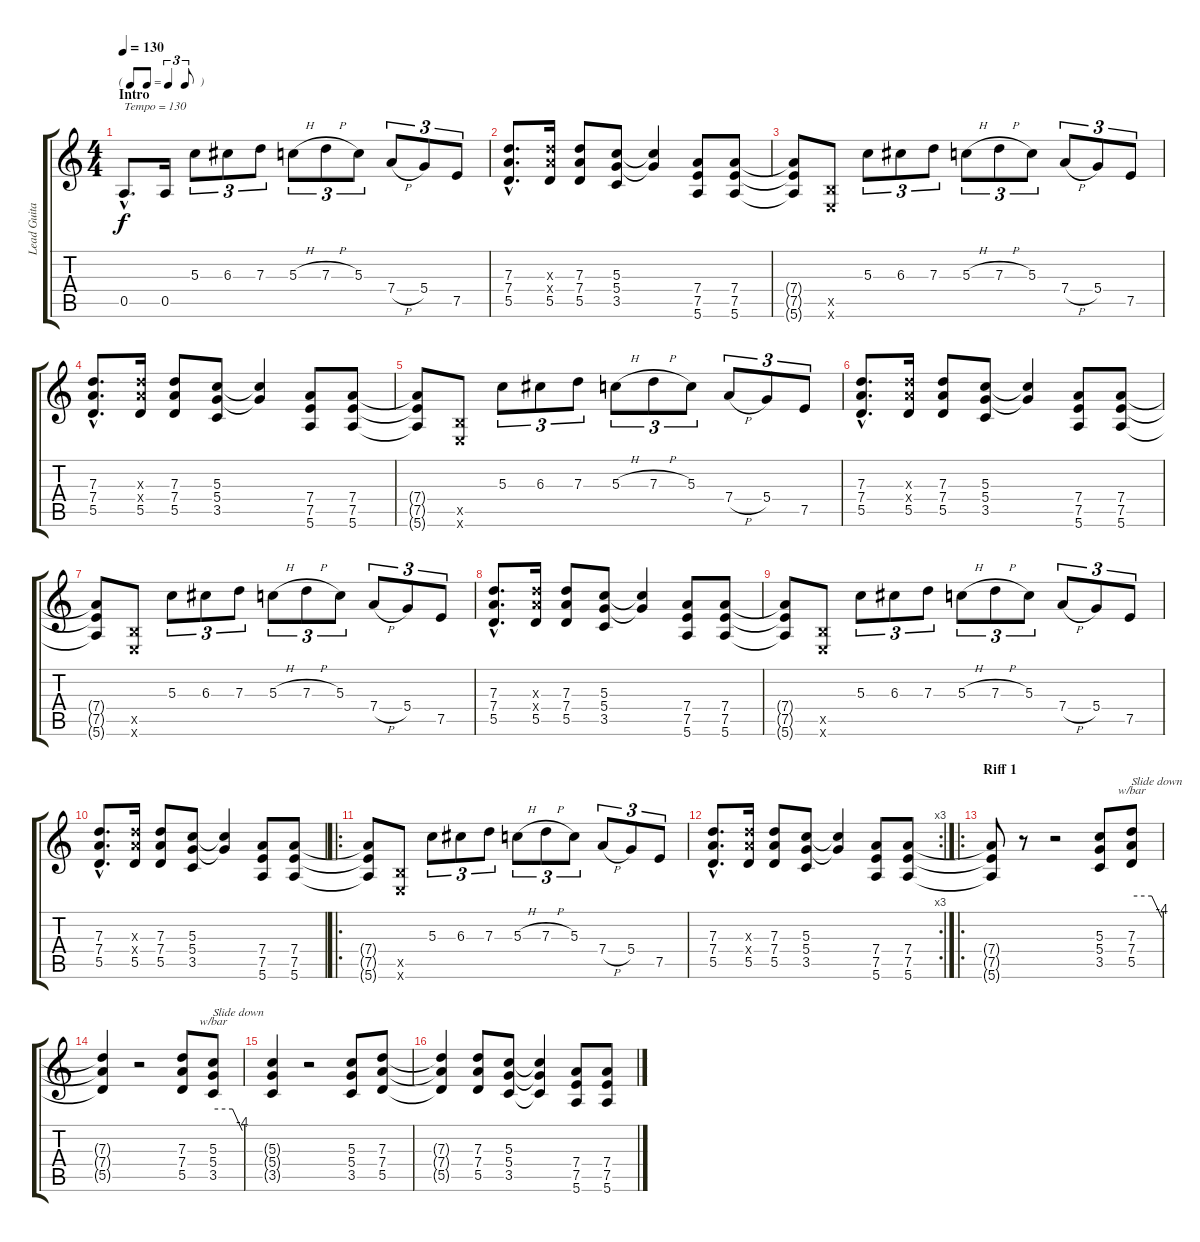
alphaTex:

\track ("Lead Guitar" "Lead Guita") {instrument distortionguitar}
\staff {score tabs}
\tuning (E4 B3 G3 D3 A2 E2) {hide}
\ts (4 4)
\tf triplet8th
\section ("" "Intro")
\tempo 130
\clef g2
\ks c
0.5{hac}.8{d txt "Tempo = 130" dy f instrument distortionguitar} 0.5.16 5.3.8{tu (3 2)} 6.3.8{tu (3 2)} 7.3.8{tu (3 2)} 5.3{h}.8{tu (3 2)} 7.3{h}.8{tu (3 2)} 5.3.8{tu (3 2)} 7.4{h}.8{tu (3 2)} 5.4.8{tu (3 2)} 7.5.8{tu (3 2)} |
(7.3{hac} 7.4{hac} 5.5{hac}).8{d} (7.3{x} 7.4{x} 5.5).16 (7.3 7.4 5.5).8 (5.3 5.4 3.5).8 (5.3{t} 5.4{t}).4 (7.4 7.5 5.6).8 (7.4 7.5 5.6).8 |
(7.4{t} 7.5{t} 5.6{t}).8 (2.5{x} 0.6{x}).8 5.3.8{tu (3 2)} 6.3.8{tu (3 2)} 7.3.8{tu (3 2)} 5.3{h}.8{tu (3 2)} 7.3{h}.8{tu (3 2)} 5.3.8{tu (3 2)} 7.4{h}.8{tu (3 2)} 5.4.8{tu (3 2)} 7.5.8{tu (3 2)} |
(7.3{hac} 7.4{hac} 5.5{hac}).8{d} (7.3{x} 7.4{x} 5.5).16 (7.3 7.4 5.5).8 (5.3 5.4 3.5).8 (5.3{t} 5.4{t}).4 (7.4 7.5 5.6).8 (7.4 7.5 5.6).8 |
(7.4{t} 7.5{t} 5.6{t}).8 (2.5{x} 0.6{x}).8 5.3.8{tu (3 2)} 6.3.8{tu (3 2)} 7.3.8{tu (3 2)} 5.3{h}.8{tu (3 2)} 7.3{h}.8{tu (3 2)} 5.3.8{tu (3 2)} 7.4{h}.8{tu (3 2)} 5.4.8{tu (3 2)} 7.5.8{tu (3 2)} |
(7.3{hac} 7.4{hac} 5.5{hac}).8{d} (7.3{x} 7.4{x} 5.5).16 (7.3 7.4 5.5).8 (5.3 5.4 3.5).8 (5.3{t} 5.4{t}).4 (7.4 7.5 5.6).8 (7.4 7.5 5.6).8 |
(7.4{t} 7.5{t} 5.6{t}).8 (2.5{x} 0.6{x}).8 5.3.8{tu (3 2)} 6.3.8{tu (3 2)} 7.3.8{tu (3 2)} 5.3{h}.8{tu (3 2)} 7.3{h}.8{tu (3 2)} 5.3.8{tu (3 2)} 7.4{h}.8{tu (3 2)} 5.4.8{tu (3 2)} 7.5.8{tu (3 2)} |
(7.3{hac} 7.4{hac} 5.5{hac}).8{d} (7.3{x} 7.4{x} 5.5).16 (7.3 7.4 5.5).8 (5.3 5.4 3.5).8 (5.3{t} 5.4{t}).4 (7.4 7.5 5.6).8 (7.4 7.5 5.6).8 |
(7.4{t} 7.5{t} 5.6{t}).8 (2.5{x} 0.6{x}).8 5.3.8{tu (3 2)} 6.3.8{tu (3 2)} 7.3.8{tu (3 2)} 5.3{h}.8{tu (3 2)} 7.3{h}.8{tu (3 2)} 5.3.8{tu (3 2)} 7.4{h}.8{tu (3 2)} 5.4.8{tu (3 2)} 7.5.8{tu (3 2)} |
(7.3{hac} 7.4{hac} 5.5{hac}).8{d} (7.3{x} 7.4{x} 5.5).16 (7.3 7.4 5.5).8 (5.3 5.4 3.5).8 (5.3{t} 5.4{t}).4 (7.4 7.5 5.6).8 (7.4 7.5 5.6).8 |
\ro
(7.4{t} 7.5{t} 5.6{t}).8 (2.5{x} 0.6{x}).8 5.3.8{tu (3 2)} 6.3.8{tu (3 2)} 7.3.8{tu (3 2)} 5.3{h}.8{tu (3 2)} 7.3{h}.8{tu (3 2)} 5.3.8{tu (3 2)} 7.4{h}.8{tu (3 2)} 5.4.8{tu (3 2)} 7.5.8{tu (3 2)} |
\rc 3
(7.3{hac} 7.4{hac} 5.5{hac}).8{d} (7.3{x} 7.4{x} 5.5).16 (7.3 7.4 5.5).8 (5.3 5.4 3.5).8 (5.3{t} 5.4{t}).4 (7.4 7.5 5.6).8 (7.4 7.5 5.6).8 |
\ro
\section ("" "Riff 1")
(7.4{t} 7.5{t} 5.6{t}).8 r.8 r.2 (5.3 5.4 3.5).8 (7.3 7.4 5.5).8{tbe (custom default 0 0 40 0 60 -16) txt "Slide down"} |
(7.3{t} 7.4{t} 5.5{t}).4 r.2 (7.3 7.4 5.5).8 (5.3 5.4 3.5).8{tbe (custom default 0 0 40 0 60 -16) txt "Slide down"} |
(5.3{t} 5.4{t} 3.5{t}).4 r.2 (5.3 5.4 3.5).8 (7.3 7.4 5.5).8 |
(7.3{t} 7.4{t} 5.5{t}).4 (7.3 7.4 5.5).8 (5.3 5.4 3.5).8 (5.3{t} 5.4{t} 3.5{t}).4 (7.4 7.5 5.6).8 (7.4 7.5 5.6).8
